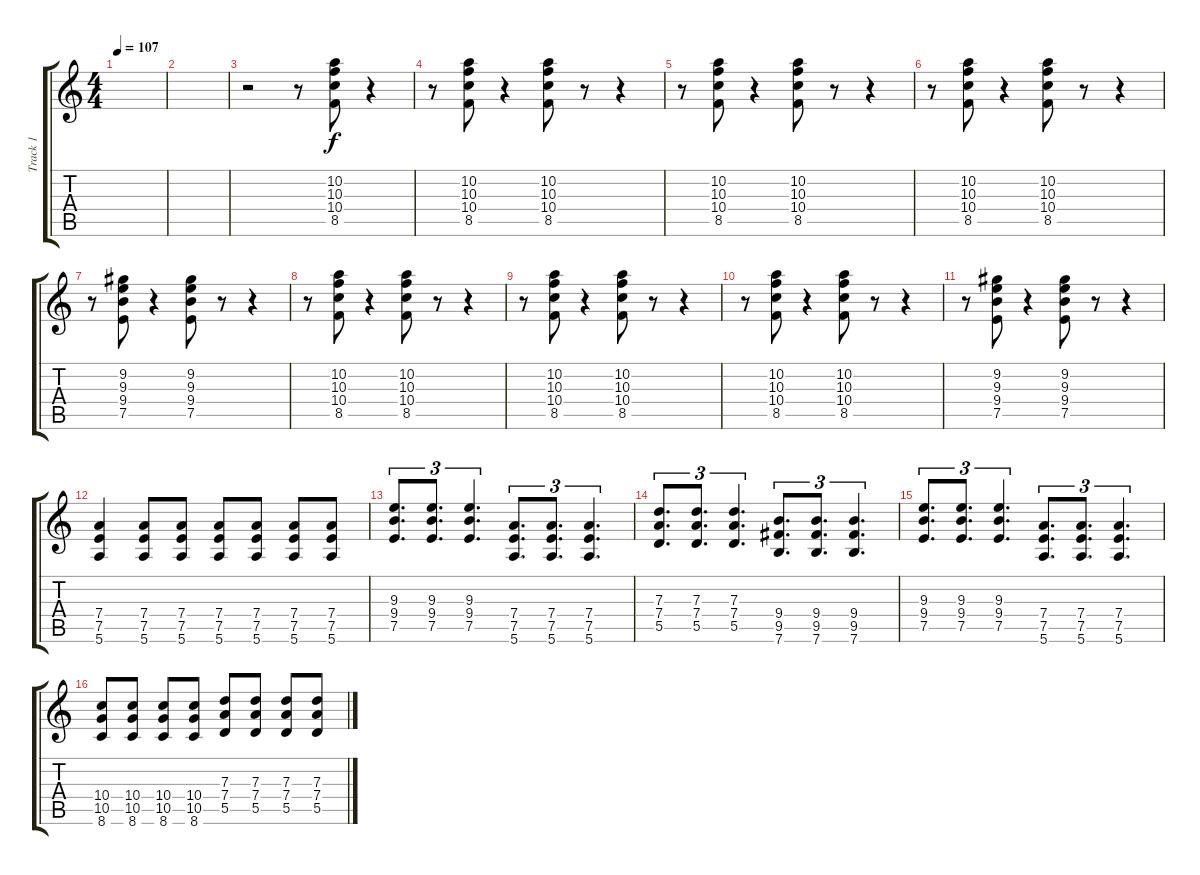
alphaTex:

\track ("Track 1" "Track 1") {instrument distortionguitar}
\staff {score tabs}
\tuning (E4 B3 G3 D3 A2 E2) {hide}
\ts (4 4)
\tempo 107
\clef g2
\ks c
|
|
r.2 r.8 (10.2 10.3 10.4 8.5).8 r.4 |
r.8 (10.2 10.3 10.4 8.5).8 r.4 (10.2 10.3 10.4 8.5).8 r.8 r.4 |
r.8 (10.2 10.3 10.4 8.5).8 r.4 (10.2 10.3 10.4 8.5).8 r.8 r.4 |
r.8 (10.2 10.3 10.4 8.5).8 r.4 (10.2 10.3 10.4 8.5).8 r.8 r.4 |
r.8 (9.2 9.3 9.4 7.5).8 r.4 (9.2 9.3 9.4 7.5).8 r.8 r.4 |
r.8 (10.2 10.3 10.4 8.5).8 r.4 (10.2 10.3 10.4 8.5).8 r.8 r.4 |
r.8 (10.2 10.3 10.4 8.5).8 r.4 (10.2 10.3 10.4 8.5).8 r.8 r.4 |
r.8 (10.2 10.3 10.4 8.5).8 r.4 (10.2 10.3 10.4 8.5).8 r.8 r.4 |
r.8 (9.2 9.3 9.4 7.5).8 r.4 (9.2 9.3 9.4 7.5).8 r.8 r.4 |
(7.4 7.5 5.6).4 (7.4 7.5 5.6).8 (7.4 7.5 5.6).8 (7.4 7.5 5.6).8 (7.4 7.5 5.6).8 (7.4 7.5 5.6).8 (7.4 7.5 5.6).8 |
(9.3 9.4 7.5).8{d tu (3 2)} (9.3 9.4 7.5).8{d tu (3 2)} (9.3 9.4 7.5).4{d tu (3 2)} (7.4 7.5 5.6).8{d tu (3 2)} (7.4 7.5 5.6).8{d tu (3 2)} (7.4 7.5 5.6).4{d tu (3 2)} |
(7.3 7.4 5.5).8{d tu (3 2)} (7.3 7.4 5.5).8{d tu (3 2)} (7.3 7.4 5.5).4{d tu (3 2)} (9.4 9.5 7.6).8{d tu (3 2)} (9.4 9.5 7.6).8{d tu (3 2)} (9.4 9.5 7.6).4{d tu (3 2)} |
(9.3 9.4 7.5).8{d tu (3 2)} (9.3 9.4 7.5).8{d tu (3 2)} (9.3 9.4 7.5).4{d tu (3 2)} (7.4 7.5 5.6).8{d tu (3 2)} (7.4 7.5 5.6).8{d tu (3 2)} (7.4 7.5 5.6).4{d tu (3 2)} |
(10.4 10.5 8.6).8 (10.4 10.5 8.6).8 (10.4 10.5 8.6).8 (10.4 10.5 8.6).8 (7.3 7.4 5.5).8 (7.3 7.4 5.5).8 (7.3 7.4 5.5).8 (7.3 7.4 5.5).8
